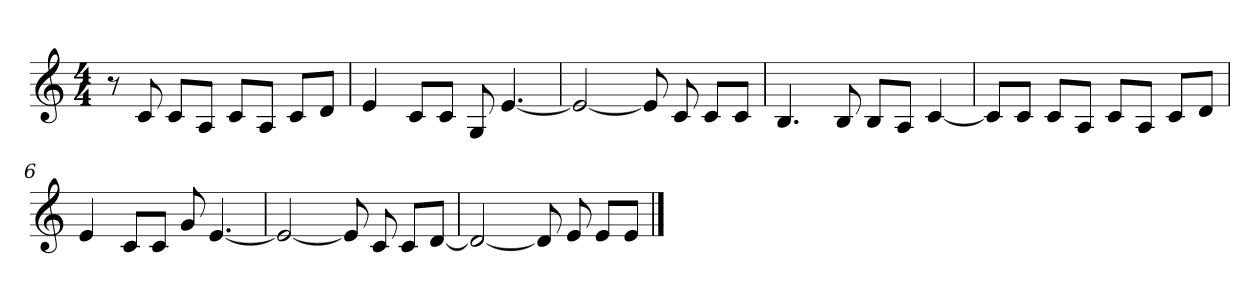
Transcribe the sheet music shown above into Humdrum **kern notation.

**kern
*part1
*staff1
*clefG2
*k[]
*C:
*M4/4
=1
8r
8c
8c/L
8A/J
8c/L
8A/J
8c/L
8d/J
=2
4e
8c/L
8c/J
8G
[4.e
=3
2e_
8e]
8c
8c/L
8c/J
=4
4.B
8B
8B/L
8A/J
[4c
=5
8c/L]
8c/J
8c/L
8A/J
8c/L
8A/J
8c/L
8d/J
=6
4e
8c/L
8c/J
8g
[4.e
=7
2e_
8e]
8c
8c/L
[8d/J
=8
2d_
8d]
8e
8e/L
8e/J
==
*-
